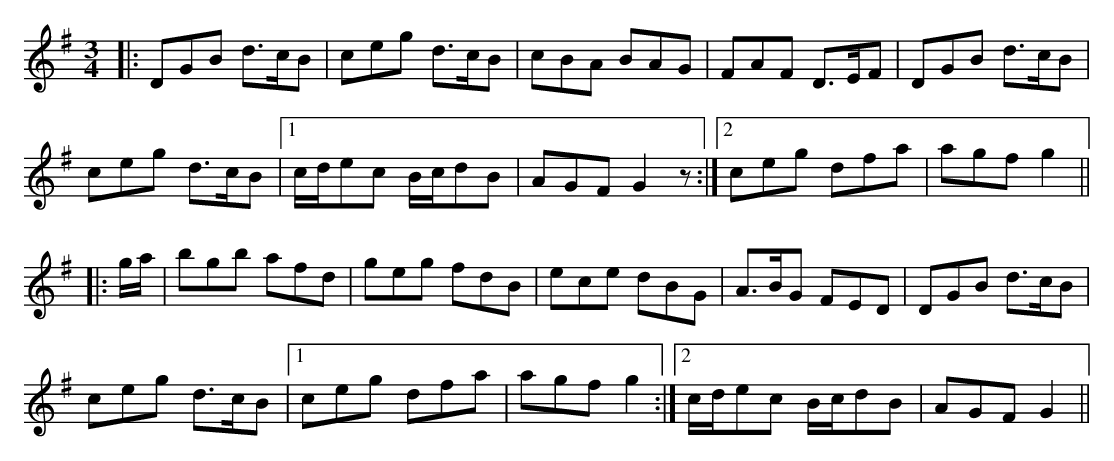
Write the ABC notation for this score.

X:1
M:3/4
K:G
|:DGB d>cB |ceg d>cB | cBA BAG | FAF D>EF |DGB d>cB |
ceg d>cB |1 c/d/ec B/c/dB | AGF G2 z :|2 ceg dfa | agf g2||
|:g/a/|bgb afd | geg fdB | ece dBG | A>BG FED |DGB d>cB |
ceg d>cB |1 ceg dfa | agf g2 :|2 c/d/ec B/c/dB | AGF G2 ||
